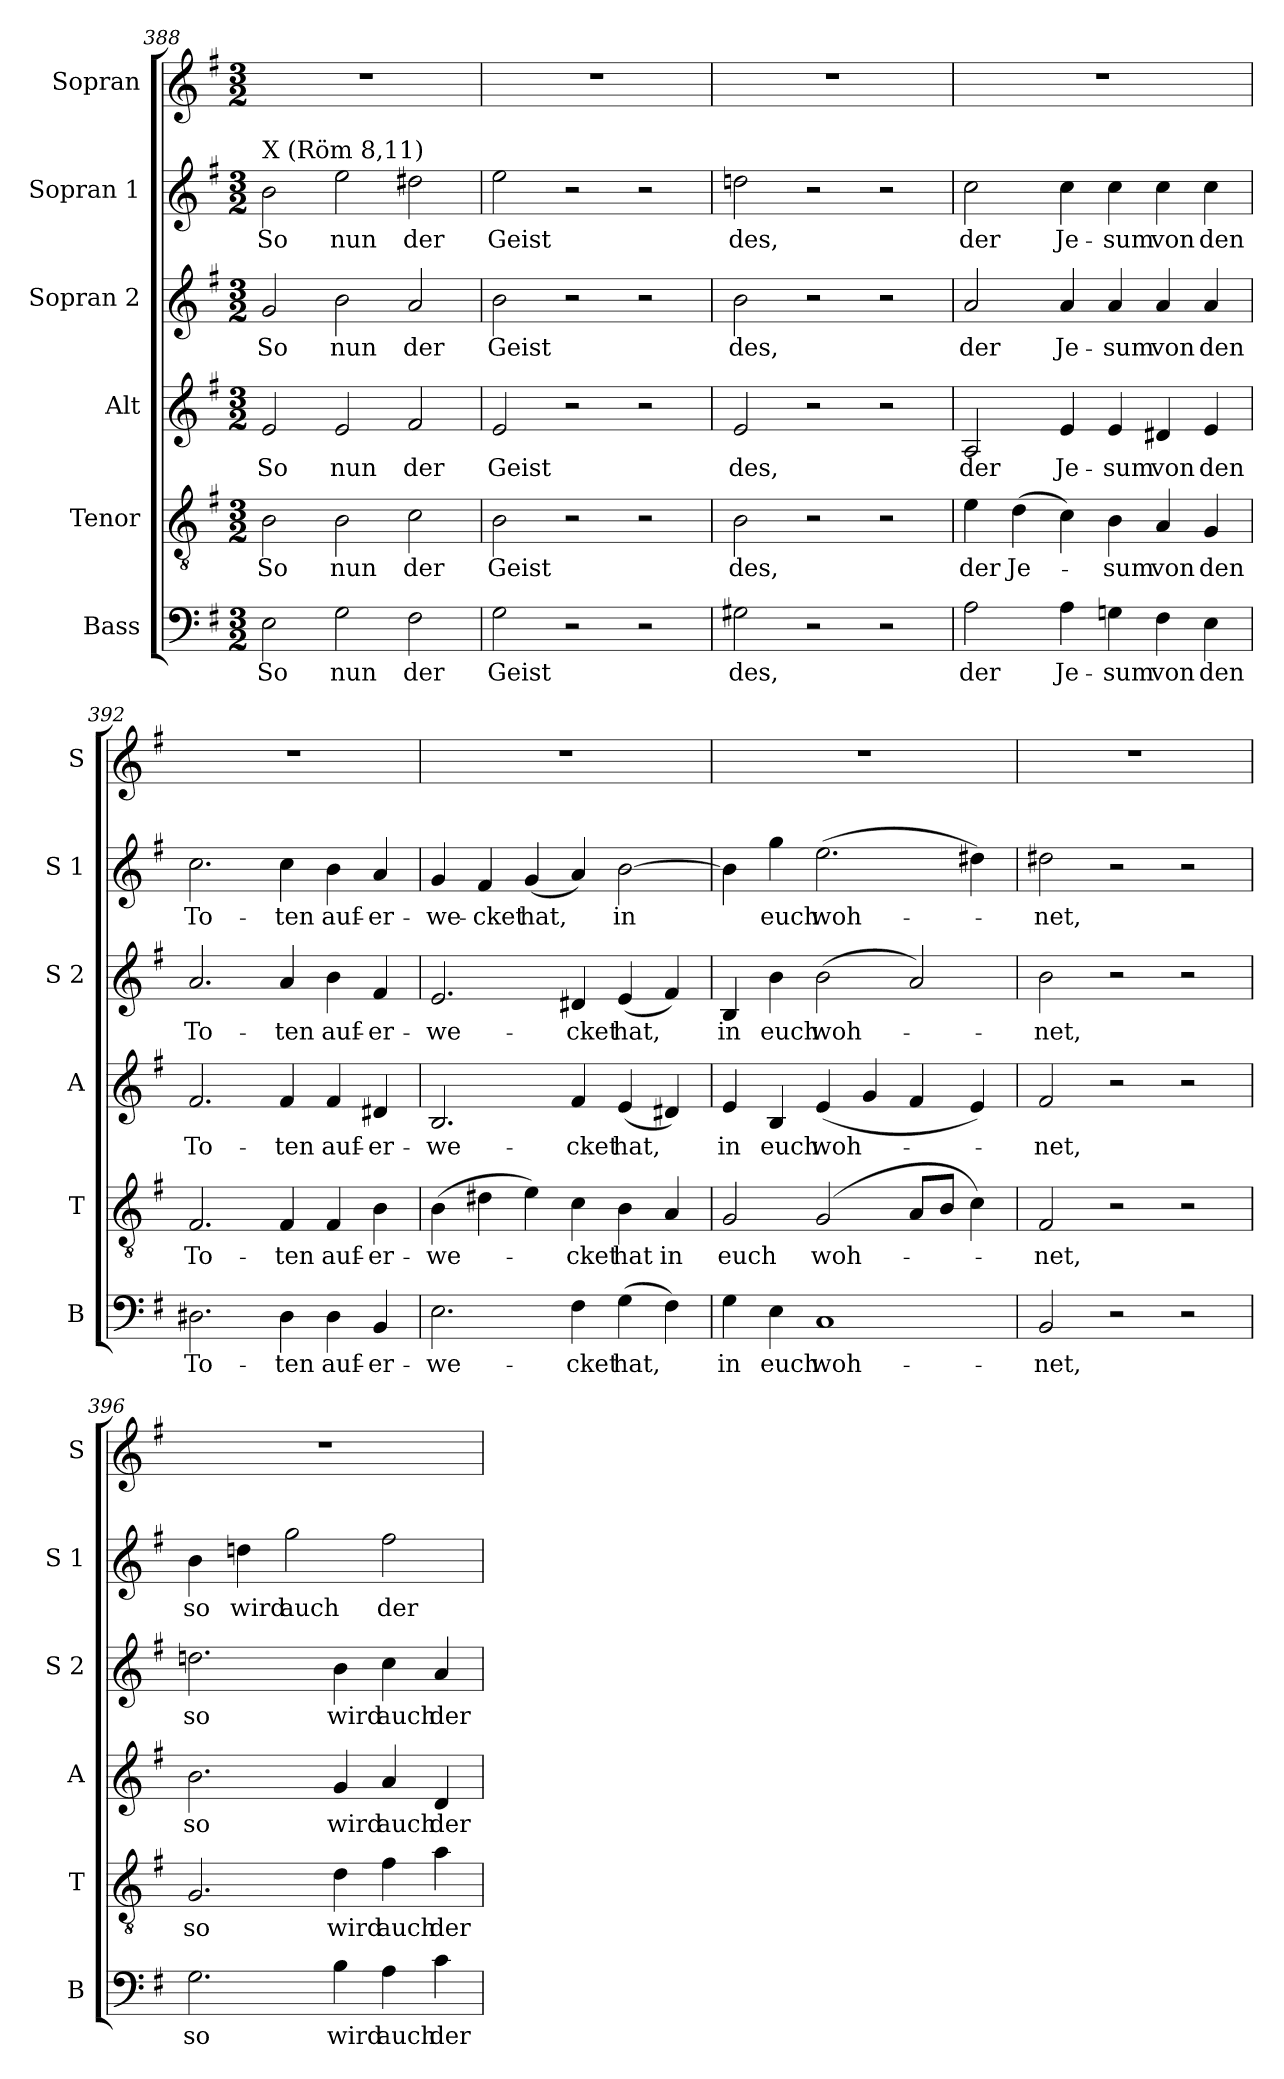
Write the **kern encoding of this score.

**kern	**text	**kern	**text	**kern	**text	**kern	**text	**kern	**text	**kern
*part6	*part6	*part5	*part5	*part4	*part4	*part3	*part3	*part2	*part2	*part1
*staff6	*staff6	*staff5	*staff5	*staff4	*staff4	*staff3	*staff3	*staff2	*staff2	*staff1
*I"Bass	*	*I"Tenor	*	*I"Alt	*	*I"Sopran 2	*	*I"Sopran 1	*	*I"Sopran
*I'B	*	*I'T	*	*I'A	*	*I'S 2	*	*I'S 1	*	*I'S
!!LO:PB:g=z
*clefF4	*	*clefGv2	*	*clefG2	*	*clefG2	*	*clefG2	*	*clefG2
*k[f#]	*	*k[f#]	*	*k[f#]	*	*k[f#]	*	*k[f#]	*	*k[f#]
*M3/2	*	*M3/2	*	*M3/2	*	*M3/2	*	*M3/2	*	*M3/2
=388	=388	=388	=388	=388	=388	=388	=388	=388	=388	=388
!	!	!	!	!	!	!	!	!LO:TX:a:t=X (Röm 8,11)	!	!
2E\	So	2B\	So	2e/	So	2g/	So	2b\	So	1.r
2G\	nun	2B\	nun	2e/	nun	2b\	nun	2ee\	nun	.
2F#\	der	2c\	der	2f#/	der	2a/	der	2dd#X\	der	.
=389	=389	=389	=389	=389	=389	=389	=389	=389	=389	=389
2G\	Geist	2B\	Geist	2e/	Geist	2b\	Geist	2ee\	Geist	1.r
2r	.	2r	.	2r	.	2r	.	2r	.	.
2r	.	2r	.	2r	.	2r	.	2r	.	.
=390	=390	=390	=390	=390	=390	=390	=390	=390	=390	=390
2G#X\	des,	2B\	des,	2e/	des,	2b\	des,	2ddn\	des,	1.r
2r	.	2r	.	2r	.	2r	.	2r	.	.
2r	.	2r	.	2r	.	2r	.	2r	.	.
=391	=391	=391	=391	=391	=391	=391	=391	=391	=391	=391
2A\	der	4e\	der	2A/	der	2a/	der	2cc\	der	1.r
.	.	(4d\	Je-	.	.	.	.	.	.	.
4A\	Je-	4c\)	.	4e/	Je-	4a/	Je-	4cc\	Je-	.
4Gn\	-sum	4B\	-sum	4e/	-sum	4a/	-sum	4cc\	-sum	.
4F#\	von	4A/	von	4d#X/	von	4a/	von	4cc\	von	.
4E\	den	4G/	den	4e/	den	4a/	den	4cc\	den	.
=392	=392	=392	=392	=392	=392	=392	=392	=392	=392	=392
2.D#X\	To-	2.F#/	To-	2.f#/	To-	2.a/	To-	2.cc\	To-	1.r
4D#\	-ten	4F#/	-ten	4f#/	-ten	4a/	-ten	4cc\	-ten	.
4D#\	auf-	4F#/	auf-	4f#/	auf-	4b\	auf-	4b\	auf-	.
4BB/	-er-	4B\	-er-	4d#X/	-er-	4f#/	-er-	4a/	-er-	.
=393	=393	=393	=393	=393	=393	=393	=393	=393	=393	=393
2.E\	-we-	(4B\	-we-	2.B/	-we-	2.e/	-we-	4g/	-we-	1.r
.	.	4d#X\	.	.	.	.	.	4f#/	-cket	.
.	.	4e\)	.	.	.	.	.	(4g/	hat,	.
4F#\	-cket	4c\	-cket	4f#/	-cket	4d#X/	-cket	4a/)	.	.
(4G\	hat,	4B\	hat	(4e/	hat,	(4e/	hat,	[2b\	in	.
4F#\)	.	4A/	in	4d#X/)	.	4f#/)	.	.	.	.
!!LO:LB:g=z
=394	=394	=394	=394	=394	=394	=394	=394	=394	=394	=394
4G\	in	2G/	euch	4e/	in	4B/	in	4b\]	.	1.r
4E\	euch	.	.	4B/	euch	4b\	euch	4gg\	euch	.
1C	woh-	(2G/	woh-	(4e/	woh-	(2b\	woh-	(2.ee\	woh-	.
.	.	.	.	4g/	.	.	.	.	.	.
.	.	8A/L	.	4f#/	.	2a/)	.	.	.	.
.	.	8B/J	.	.	.	.	.	.	.	.
.	.	4c\)	.	4e/)	.	.	.	4dd#X\)	.	.
=395	=395	=395	=395	=395	=395	=395	=395	=395	=395	=395
2BB/	-net,	2F#/	-net,	2f#/	-net,	2b\	-net,	2dd#X\	-net,	1.r
2r	.	2r	.	2r	.	2r	.	2r	.	.
2r	.	2r	.	2r	.	2r	.	2r	.	.
=396	=396	=396	=396	=396	=396	=396	=396	=396	=396	=396
2.G\	so	2.G/	so	2.b\	so	2.ddn\	so	4b\	so	1.r
.	.	.	.	.	.	.	.	4ddn\	wird	.
.	.	.	.	.	.	.	.	2gg\	auch	.
4B\	wird	4d\	wird	4g/	wird	4b\	wird	.	.	.
4A\	auch	4f#\	auch	4a/	auch	4cc\	auch	2ff#\	der-	.
4c\	der-	4a\	der-	4d/	der-	4a/	der-	.	.	.
=	=	=	=	=	=	=	=	=	=	=
*-	*-	*-	*-	*-	*-	*-	*-	*-	*-	*-
